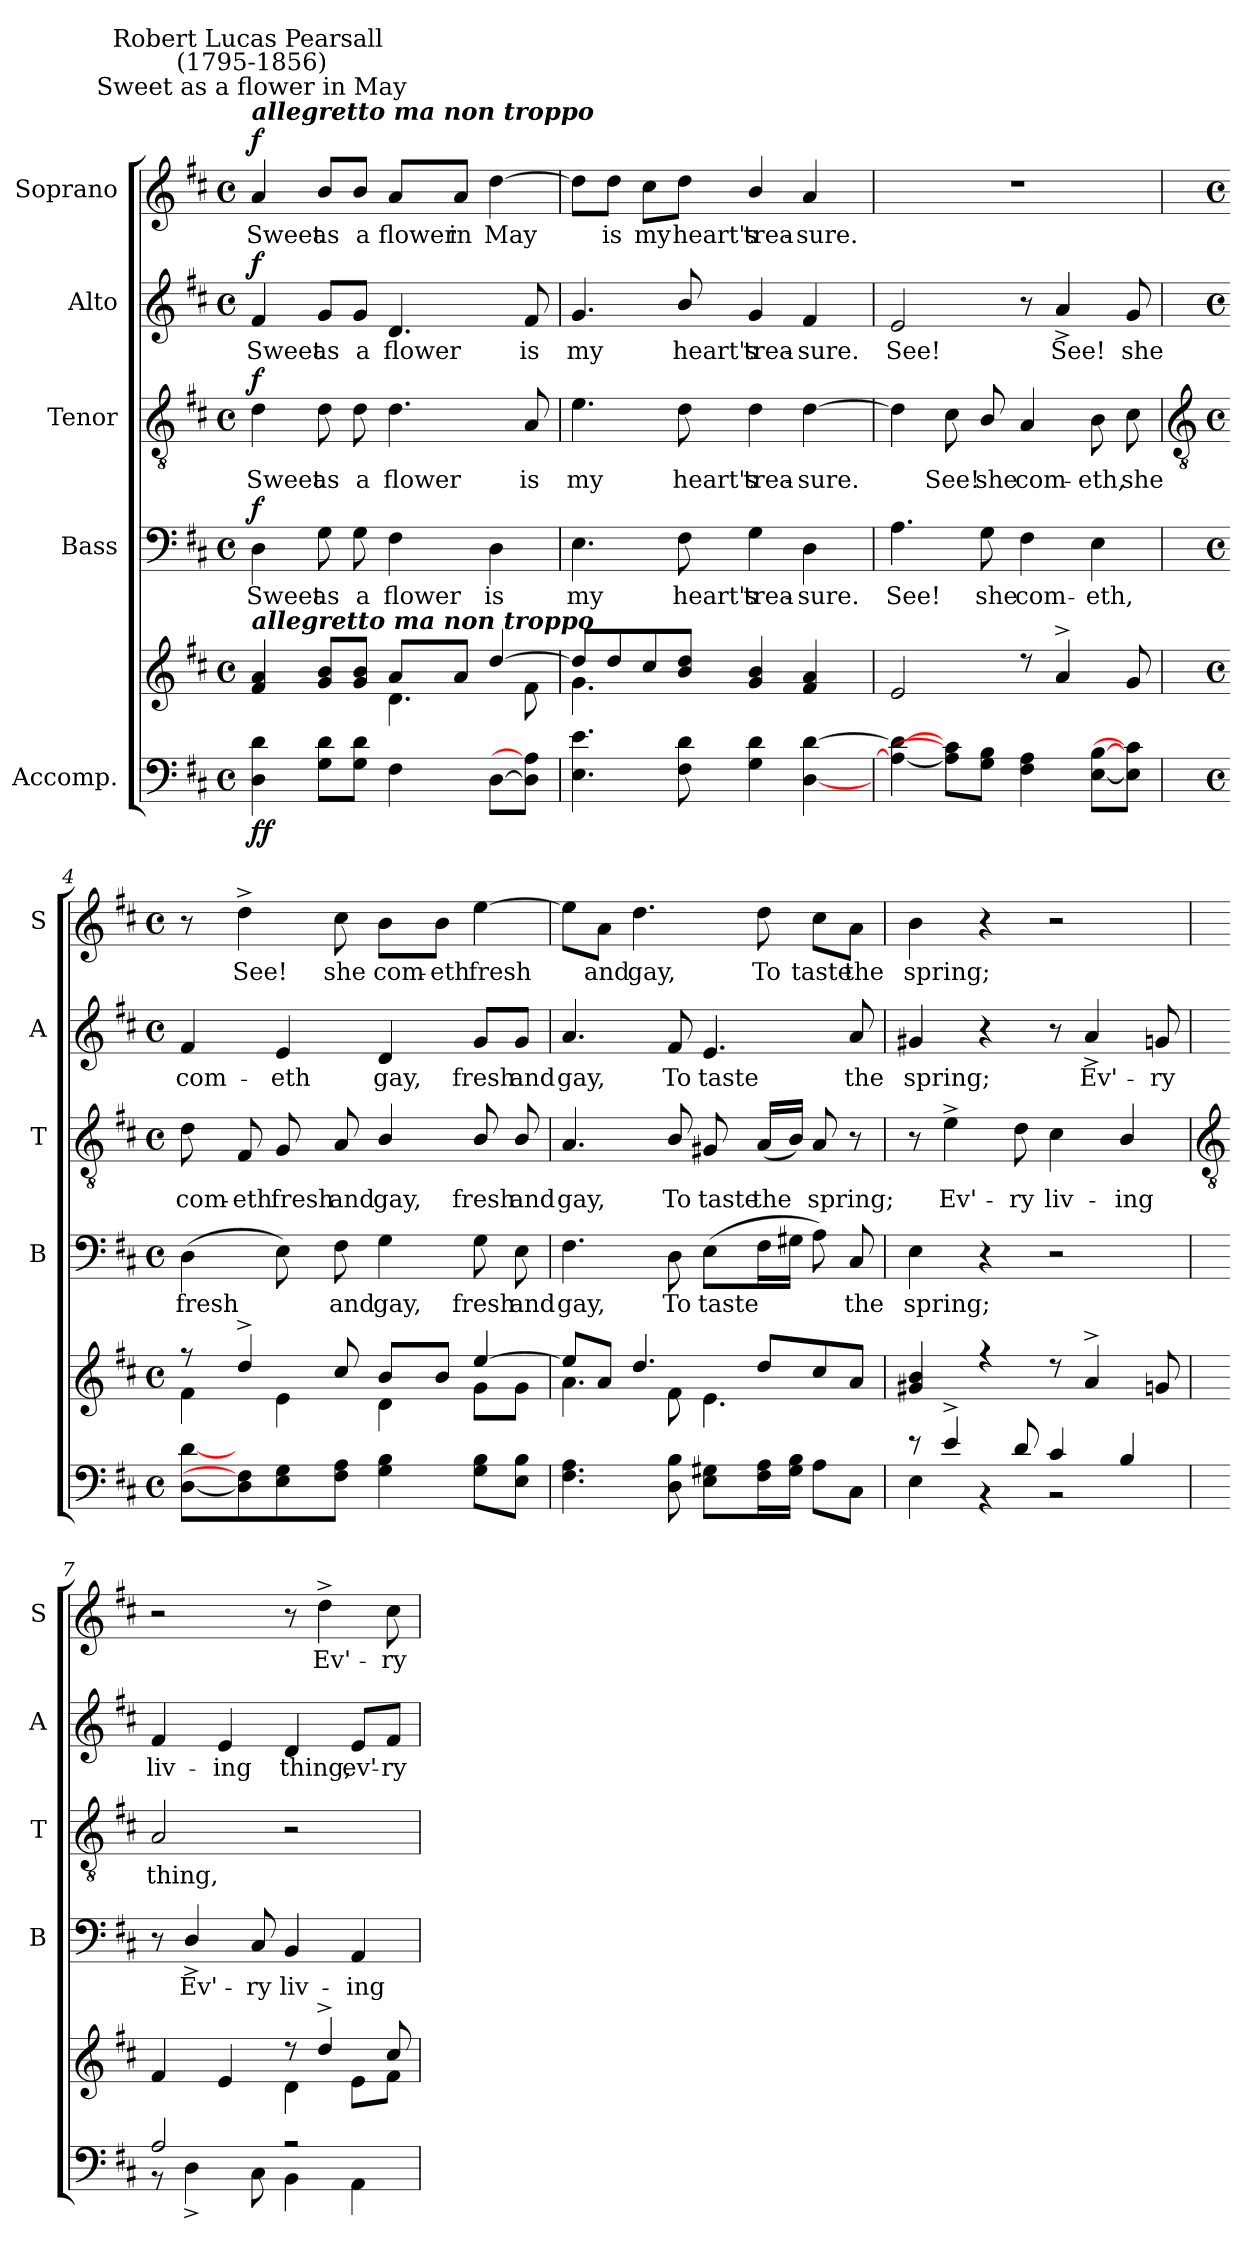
**kern	**kern	**dynam	**kern	**text	**dynam	**kern	**text	**dynam	**kern	**text	**dynam	**kern	**text	**dynam
*part5	*part5	*part5	*part4	*part4	*part4	*part3	*part3	*part3	*part2	*part2	*part2	*part1	*part1	*part1
*staff6	*staff5	*staff5/6	*staff4	*staff4	*staff4	*staff3	*staff3	*staff3	*staff2	*staff2	*staff2	*staff1	*staff1	*staff1
*I"Accomp.	*	*	*I"Bass	*	*	*I"Tenor	*	*	*I"Alto	*	*	*I"Soprano	*	*
*	*	*	*I'B	*	*	*I'T	*	*	*I'A	*	*	*I'S	*	*
*clefF4	*clefG2	*	*clefF4	*	*	*clefGv2	*	*	*clefG2	*	*	*clefG2	*	*
*k[f#c#]	*k[f#c#]	*	*k[f#c#]	*	*	*k[f#c#]	*	*	*k[f#c#]	*	*	*k[f#c#]	*	*
*D:	*D:	*	*D:	*	*	*D:	*	*	*D:	*	*	*D:	*	*
*M4/4	*M4/4	*	*M4/4	*	*	*M4/4	*	*	*M4/4	*	*	*M4/4	*	*
*met(c)	*met(c)	*	*met(c)	*	*	*met(c)	*	*	*met(c)	*	*	*met(c)	*	*
*MM84	*MM84	*	*MM84	*	*	*MM84	*	*	*MM84	*	*	*MM84	*	*
=1	=1	=1	=1	=1	=1	=1	=1	=1	=1	=1	=1	=1	=1	=1
*	*^	*	*	*	*	*	*	*	*	*	*	*	*	*
!	!	!	!	!	!	!	!	!	!	!	!	!	!LO:TX:a:Bi:t=allegretto ma non troppo	!	!
!	!	!	!	!	!	!	!	!	!	!	!	!	!LO:TX:a:cj:t=Sweet as a flower in May	!	!
!	!	!	!	!	!	!	!	!	!	!	!	!	!LO:TX:a:cj:t=Robert Lucas Pearsall \n(1795-1856)	!	!
!	!LO:TX:a:Bi:t=allegretto ma non troppo	!	!	!	!	!	!	!	!	!	!	!	!	!	!
!	!	!	!LO:DY:b=2	!	!LO:LY:b	!	!	!LO:LY:b	!	!	!LO:LY:b	!	!	!LO:LY:b	!
!	!	!	!LO:DY:n=1:b	!	!	!LO:DY:b	!	!	!LO:DY:b	!	!	!LO:DY:b	!	!	!LO:DY:b
4D 4d	4f#/ 4a/	2ryy	f f	4D	Sweet	f	4d	Sweet	f	4f#	Sweet	f	4a	Sweet	f
!	!	!	!	!	!LO:LY:b	!	!	!LO:LY:b	!	!	!LO:LY:b	!	!	!LO:LY:b	!
8G 8dL	8g/ 8b/L	.	.	8G	as	.	8d	as	.	8g/L	as	.	8b/L	as	.
!	!	!	!	!	!LO:LY:b	!	!	!LO:LY:b	!	!	!LO:LY:b	!	!	!LO:LY:b	!
8G 8dJ	8g/ 8b/J	.	.	8G	a	.	8d	a	.	8g/J	a	.	8b/J	a	.
!	!	!	!	!	!LO:LY:b	!	!	!LO:LY:b	!	!	!LO:LY:b	!	!	!LO:LY:b	!
4F#	8a/L	4.d\	.	4F#	flower	.	4.d	flower	.	4.d	flower	.	8a/L	flower	.
!	!	!	!	!	!	!	!	!	!	!	!	!	!	!LO:LY:b	!
.	8a/J	.	.	.	.	.	.	.	.	.	.	.	8a/J	in	.
!	!	!	!	!	!LO:LY:b	!	!	!	!	!	!	!	!	!LO:LY:b	!
[8DL	[4dd/	.	.	4D	is	.	.	.	.	.	.	.	[4dd	May	.
!	!	!	!	!	!	!	!	!LO:LY:b	!	!	!LO:LY:b	!	!	!	!
8D] 8A]J	.	8f#\	.	.	.	.	8A	is	.	8f#	is	.	.	.	.
=2	=2	=2	=2	=2	=2	=2	=2	=2	=2	=2	=2	=2	=2	=2	=2
!	!	!	!	!	!LO:LY:b	!	!	!LO:LY:b	!	!	!LO:LY:b	!	!	!	!
4.E 4.e	8dd/L]	4.g\	.	4.E	my	.	4.e	my	.	4.g	my	.	8dd\L]	.	.
!	!	!	!	!	!	!	!	!	!	!	!	!	!	!LO:LY:b	!
.	8dd/	.	.	.	.	.	.	.	.	.	.	.	8dd\J	is	.
!	!	!	!	!	!	!	!	!	!	!	!	!	!	!LO:LY:b	!
.	8cc#/	.	.	.	.	.	.	.	.	.	.	.	8cc#\L	my	.
!	!	!	!	!	!LO:LY:b	!	!	!LO:LY:b	!	!	!LO:LY:b	!	!	!LO:LY:b	!
8F# 8d	8b/ 8dd/J	2ryy	.	8F#	heart's	.	8d	heart's	.	8b/	heart's	.	8dd\J	heart's	.
!	!	!	!	!	!LO:LY:b	!	!	!LO:LY:b	!	!	!LO:LY:b	!	!	!LO:LY:b	!
4G 4d	4g/ 4b/	.	.	4G	trea-	.	4d	trea-	.	4g	trea-	.	4b/	trea-	.
!	!	!	!	!	!LO:LY:b	!	!	!LO:LY:b	!	!	!LO:LY:b	!	!	!LO:LY:b	!
[4D [4d	4f#/ 4a/	.	.	4D	-sure.	.	[4d	-sure.	.	4f#	-sure.	.	4a	-sure.	.
.	.	8ryy	.	.	.	.	.	.	.	.	.	.	.	.	.
=3	=3	=3	=3	=3	=3	=3	=3	=3	=3	=3	=3	=3	=3	=3	=3
!	!	!	!	!	!LO:LY:b	!	!	!	!	!	!LO:LY:b	!	!	!	!
4A_ 4d_	2e/	1ryy	.	4.A	See!	.	4d]	.	.	2e	See!	.	1r	.	.
!	!	!	!	!	!	!	!	!LO:LY:b	!	!	!	!	!	!	!
8A] 8c#]L	.	.	.	.	.	.	8c#	See!	.	.	.	.	.	.	.
!	!	!	!	!	!LO:LY:b	!	!	!LO:LY:b	!	!	!	!	!	!	!
8G 8BJ	.	.	.	8G	she	.	8B/	she	.	.	.	.	.	.	.
!	!	!	!	!	!LO:LY:b	!	!	!LO:LY:b	!	!	!	!	!	!	!
4F# 4A	8r	.	.	4F#	com-	.	4A	com-	.	8r	.	.	.	.	.
!	!	!	!	!	!	!	!	!	!	!	!LO:LY:b	!	!	!	!
.	4a^/	.	.	.	.	.	.	.	.	4a^	See!	.	.	.	.
!	!	!	!	!	!LO:LY:b	!	!	!LO:LY:b	!	!	!	!	!	!	!
[8E [8BL	.	.	.	4E	-eth,	.	8B	-eth,	.	.	.	.	.	.	.
!	!	!	!	!	!	!	!	!LO:LY:b	!	!	!LO:LY:b	!	!	!	!
8E] 8c#]J	8g/	.	.	.	.	.	8c#	she	.	8g	she	.	.	.	.
!!LO:LB:g=z
=4	=4	=4	=4	=4	=4	=4	=4	=4	=4	=4	=4	=4	=4	=4	=4
*	*	*	*	*	*	*	*clefGv2	*	*	*	*	*	*	*	*
*M4/4	*M4/4	*	*	*M4/4	*	*	*M4/4	*	*	*M4/4	*	*	*M4/4	*	*
*met(c)	*met(c)	*	*	*met(c)	*	*	*met(c)	*	*	*met(c)	*	*	*met(c)	*	*
*^	*	*	*	*	*	*	*	*	*	*	*	*	*	*	*
!	!	!	!	!	!	!LO:LY:b	!	!	!LO:LY:b	!	!	!LO:LY:b	!	!	!	!
1ryy	[8D\ [8d\L	8r	4f#\	.	(>4D	fresh	.	8d	com-	.	4f#	com-	.	8r	.	.
!	!	!	!	!	!	!	!	!	!LO:LY:b	!	!	!	!	!	!LO:LY:b	!
.	8D\] 8F#\]	4dd^/	.	.	.	.	.	8F#	-eth	.	.	.	.	4dd^	See!	.
!	!	!	!	!	!	!	!	!	!LO:LY:b	!	!	!LO:LY:b	!	!	!	!
.	8E\ 8G\	.	4e\	.	8E)	.	.	8G	fresh	.	4e	-eth	.	.	.	.
!	!	!	!	!	!	!LO:LY:b	!	!	!LO:LY:b	!	!	!	!	!	!LO:LY:b	!
.	8F#\ 8A\J	8cc#/	.	.	8F#	and	.	8A	and	.	.	.	.	8cc#	she	.
!	!	!	!	!	!	!LO:LY:b	!	!	!LO:LY:b	!	!	!LO:LY:b	!	!	!LO:LY:b	!
.	4G\ 4B\	8b/L	4d\	.	4G	gay,	.	4B/	gay,	.	4d	gay,	.	8b\L	com-	.
!	!	!	!	!	!	!	!	!	!	!	!	!	!	!	!LO:LY:b	!
.	.	8b/J	.	.	.	.	.	.	.	.	.	.	.	8b\J	-eth	.
!	!	!	!	!	!	!LO:LY:b	!	!	!LO:LY:b	!	!	!LO:LY:b	!	!	!LO:LY:b	!
.	8G\ 8B\L	[4ee/	8g\L	.	8G	fresh	.	8B/	fresh	.	8g/L	fresh	.	[4ee	fresh	.
!	!	!	!	!	!	!LO:LY:b	!	!	!LO:LY:b	!	!	!LO:LY:b	!	!	!	!
.	8E\ 8B\J	.	8g\J	.	8E	and	.	8B/	and	.	8g/J	and	.	.	.	.
=5	=5	=5	=5	=5	=5	=5	=5	=5	=5	=5	=5	=5	=5	=5	=5	=5
!	!	!	!	!	!	!LO:LY:b	!	!	!LO:LY:b	!	!	!LO:LY:b	!	!	!	!
1ryy	4.F#\ 4.A\	8ee/L]	4.a\	.	4.F#	gay,	.	4.A	gay,	.	4.a	gay,	.	8ee\L]	.	.
!	!	!	!	!	!	!	!	!	!	!	!	!	!	!	!LO:LY:b	!
.	.	8a/J	.	.	.	.	.	.	.	.	.	.	.	8a\J	and	.
!	!	!	!	!	!	!	!	!	!	!	!	!	!	!	!LO:LY:b	!
.	.	4.dd/	.	.	.	.	.	.	.	.	.	.	.	4.dd	gay,	.
!	!	!	!	!	!	!LO:LY:b	!	!	!LO:LY:b	!	!	!LO:LY:b	!	!	!	!
.	8D\ 8B\	.	8f#\	.	8D	To	.	8B/	To	.	8f#	To	.	.	.	.
!	!	!	!	!	!	!LO:LY:b	!	!	!LO:LY:b	!	!	!LO:LY:b	!	!	!	!
.	8E\ 8G#X\L	.	4.e\	.	(>8EL	taste	.	8G#X	taste	.	4.e	taste	.	.	.	.
!	!	!	!	!	!	!	!	!	!LO:LY:b	!	!	!	!	!	!LO:LY:b	!
.	16F#\ 16A\L	8dd/L	.	.	16F#L	.	.	(<16ALL	the	.	.	.	.	8dd	To	.
.	16G#\ 16B\JJ	.	.	.	16G#XJJ	.	.	16BJJ)	.	.	.	.	.	.	.	.
!	!	!	!	!	!	!	!	!	!LO:LY:b	!	!	!	!	!	!LO:LY:b	!
.	8A\L	8cc#/	.	.	8A)	.	.	8A	spring;	.	.	.	.	8cc#\L	taste	.
!	!	!	!	!	!	!LO:LY:b	!	!	!	!	!	!LO:LY:b	!	!	!LO:LY:b	!
.	8C#\J	8a/J	8ryy	.	8C#	the	.	8r	.	.	8a	the	.	8a\J	the	.
=6	=6	=6	=6	=6	=6	=6	=6	=6	=6	=6	=6	=6	=6	=6	=6	=6
!	!	!	!	!	!	!LO:LY:b	!	!	!	!	!	!LO:LY:b	!	!	!LO:LY:b	!
8r	4E\	4g#X/ 4b/	1ryy	.	4E	spring;	.	8r	.	.	4g#X	spring;	.	4b	spring;	.
!	!	!	!	!	!	!	!	!	!LO:LY:b	!	!	!	!	!	!	!
4e^/	.	.	.	.	.	.	.	4e^	Ev'-	.	.	.	.	.	.	.
.	4r	4r	.	.	4r	.	.	.	.	.	4r	.	.	4r	.	.
!	!	!	!	!	!	!	!	!	!LO:LY:b	!	!	!	!	!	!	!
8d/	.	.	.	.	.	.	.	8d	-ry	.	.	.	.	.	.	.
!	!	!	!	!	!	!	!	!	!LO:LY:b	!	!	!	!	!	!	!
4c#/	2r	8r	.	.	2r	.	.	4c#	liv-	.	8r	.	.	2r	.	.
!	!	!	!	!	!	!	!	!	!	!	!	!LO:LY:b	!	!	!	!
.	.	4a^/	.	.	.	.	.	.	.	.	4a^	Ev'-	.	.	.	.
!	!	!	!	!	!	!	!	!	!LO:LY:b	!	!	!	!	!	!	!
4B/	.	.	.	.	.	.	.	4B/	-ing	.	.	.	.	.	.	.
!	!	!	!	!	!	!	!	!	!	!	!	!LO:LY:b	!	!	!	!
.	.	8gn/	.	.	.	.	.	.	.	.	8gn	-ry	.	.	.	.
!!LO:LB:g=z
=7	=7	=7	=7	=7	=7	=7	=7	=7	=7	=7	=7	=7	=7	=7	=7	=7
*	*	*	*	*	*	*	*	*clefGv2	*	*	*	*	*	*	*	*
!	!	!	!	!	!	!	!	!	!LO:LY:b	!	!	!LO:LY:b	!	!	!	!
2A/	8r	4f#/	2ryy	.	8r	.	.	2A	thing,	.	4f#	liv-	.	2r	.	.
!	!	!	!	!	!	!LO:LY:b	!	!	!	!	!	!	!	!	!	!
.	4D^\	.	.	.	4D^/	Ev'-	.	.	.	.	.	.	.	.	.	.
!	!	!	!	!	!	!	!	!	!	!	!	!LO:LY:b	!	!	!	!
.	.	4e/	.	.	.	.	.	.	.	.	4e	-ing	.	.	.	.
!	!	!	!	!	!	!LO:LY:b	!	!	!	!	!	!	!	!	!	!
.	8C#\	.	.	.	8C#	-ry	.	.	.	.	.	.	.	.	.	.
!	!	!	!	!	!	!LO:LY:b	!	!	!	!	!	!LO:LY:b	!	!	!	!
2r	4BB\	8r	4d\	.	4BB	liv-	.	2r	.	.	4d	thing,	.	8r	.	.
!	!	!	!	!	!	!	!	!	!	!	!	!	!	!	!LO:LY:b	!
.	.	4dd^/	.	.	.	.	.	.	.	.	.	.	.	4dd^	Ev'-	.
!	!	!	!	!	!	!LO:LY:b	!	!	!	!	!	!LO:LY:b	!	!	!	!
.	4AA\	.	8e\L	.	4AA	-ing	.	.	.	.	8e/L	ev'-	.	.	.	.
!	!	!	!	!	!	!	!	!	!	!	!	!LO:LY:b	!	!	!LO:LY:b	!
.	.	8cc#/	8f#\J	.	.	.	.	.	.	.	8f#/J	-ry	.	8cc#	-ry	.
*v	*v	*	*	*	*	*	*	*	*	*	*	*	*	*	*	*
*	*v	*v	*	*	*	*	*	*	*	*	*	*	*	*	*
=	=	=	=	=	=	=	=	=	=	=	=	=	=	=
*-	*-	*-	*-	*-	*-	*-	*-	*-	*-	*-	*-	*-	*-	*-
